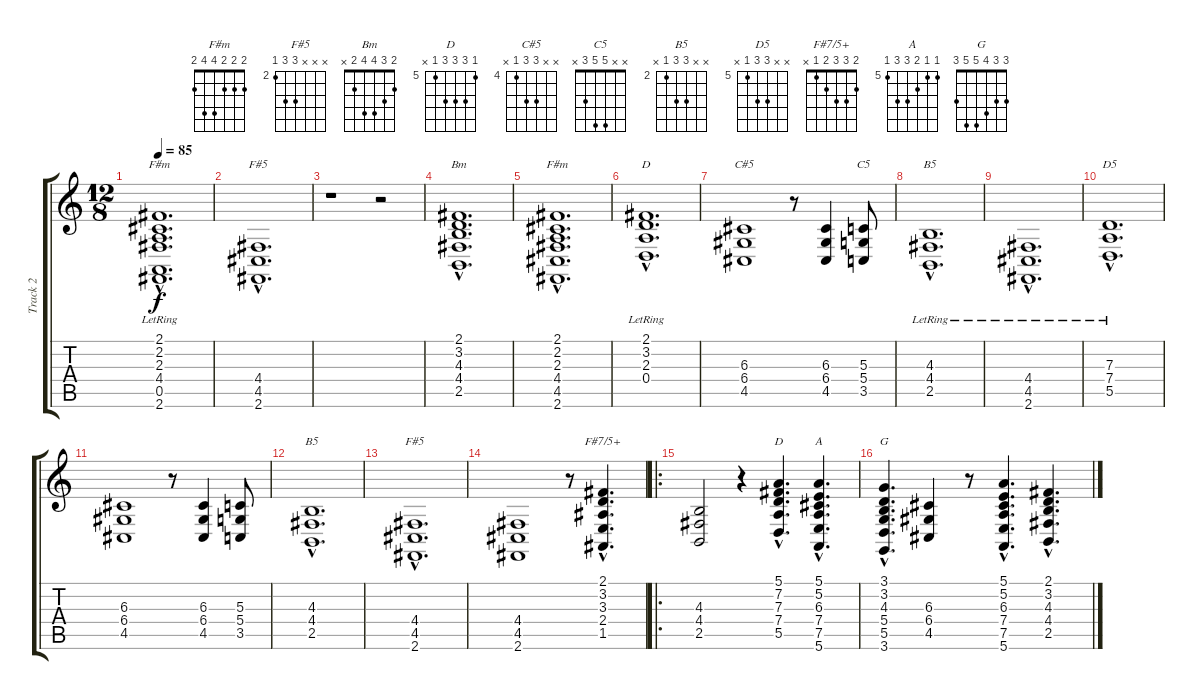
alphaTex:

\track ("Track 2" "Track 2") {instrument synthvoice}
\staff {score tabs}
\tuning (E4 B3 G3 D3 A2 E2) {hide}
\chord ("F#m" 2 2 2 4 0 2)
\chord ("F#5" x x x 4 4 2)
\chord ("Bm" 2 3 4 4 2 x)
\chord ("F#m" 2 2 2 4 4 2)
\chord ("D" 2 3 2 0 x x)
\chord ("C#5" x x 6 6 4 x) {firstfret 4}
\chord ("C5" x x 5 5 3 x)
\chord ("B5" x x 4 4 2 x)
\chord ("D5" x x 7 7 5 x) {firstfret 5}
\chord ("B5" x x 4 4 2 x) {firstfret 2}
\chord ("F#5" x x x 4 4 2) {firstfret 2}
\chord ("F#7/5+" 2 3 3 2 1 x)
\chord ("D" 5 7 7 7 5 x) {firstfret 5}
\chord ("A" 5 5 6 7 7 5) {firstfret 5}
\chord ("G" 3 3 4 5 5 3)
\ts (12 8)
\tempo 85
\clef g2
\ks c
(2.1{hac} 2.2{hac} 2.3{hac lr} 4.4{hac} 0.5{hac lr} 2.6{hac}).1{d ch "F#m" dy f} |
(4.4{hac} 4.5{hac} 2.6{hac}).1{d ch "F#5"} |
r.1 r.2 |
(2.1{hac} 3.2{hac} 4.3{hac} 4.4{hac} 2.5{hac}).1{d ch "Bm"} |
(2.1{hac} 2.2{hac} 2.3{hac} 4.4{hac} 4.5{hac} 2.6{hac}).1{d ch "F#m"} |
(2.1{hac} 3.2{hac lr} 2.3{hac lr} 0.4{hac}).1{d ch "D"} |
(6.3 6.4 4.5).1{ch "C#5"} r.8 (6.3 6.4 4.5).4 (5.3 5.4 3.5).8{ch "C5"} |
(4.3{hac} 4.4{hac lr} 2.5{hac lr}).1{d ch "B5"} |
(4.4{hac} 4.5{hac lr} 2.6{hac lr}).1{d} |
(7.3{hac} 7.4{hac lr} 5.5{hac lr}).1{d ch "D5"} |
(6.3 6.4 4.5).1 r.8 (6.3 6.4 4.5).4 (5.3 5.4 3.5).8 |
(4.3{hac} 4.4{hac} 2.5{hac}).1{d ch "B5"} |
(4.4{hac} 4.5{hac} 2.6{hac}).1{d ch "F#5"} |
(4.4 4.5 2.6).1 r.8 (2.1{hac} 3.2{hac} 3.3{hac} 2.4{hac} 1.5{hac}).4{d ch "F#7/5+"} |
\ro
(4.3 4.4 2.5).2 r.4 (5.1{hac} 7.2{hac} 7.3{hac} 7.4{hac} 5.5{hac}).4{d ch "D"} (5.1{hac} 5.2{hac} 6.3{hac} 7.4{hac} 7.5{hac} 5.6{hac}).4{d ch "A"} |
(3.1{hac} 3.2{hac} 4.3{hac} 5.4{hac} 5.5{hac} 3.6{hac}).4{d ch "G"} (6.3 6.4 4.5).4 r.8 (5.1{hac} 5.2{hac} 6.3{hac} 7.4{hac} 7.5{hac} 5.6{hac}).4{d} (2.1{hac} 3.2{hac} 4.3{hac} 4.4{hac} 2.5{hac}).4{d}
